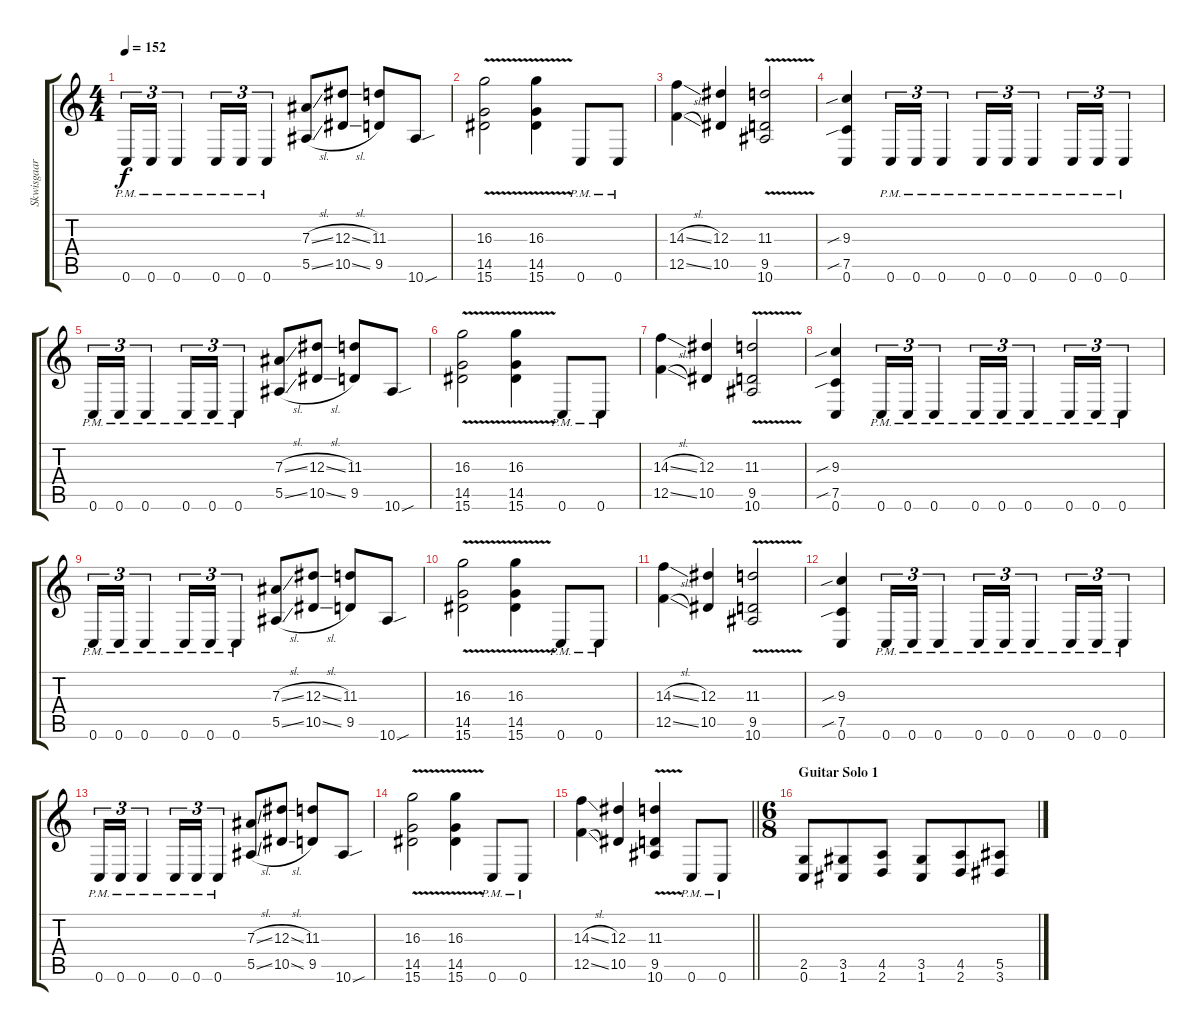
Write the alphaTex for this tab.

\track ("Skwisgaar Skwigelf (Lead Guitar 1)" "Skwisgaar ") {instrument distortionguitar}
\staff {score tabs}
\tuning (C4 G3 Eb3 Bb2 F2 C2) {hide}
\ts (4 4)
\tempo 152
\clef g2
\ks c
0.6{pm}.16{tu (3 2) dy f} 0.6{pm}.16{tu (3 2)} 0.6{pm}.4{tu (3 2)} 0.6{pm}.16{tu (3 2)} 0.6{pm}.16{tu (3 2)} 0.6{pm}.4{tu (3 2)} (7.3{sl} 5.5{sl}).8 (12.3{sl} 10.5{sl}).8 (11.3 9.5).8 10.6{sou}.8 |
(16.3{v} 14.5{v} 15.6{v}).2 (16.3{v} 14.5{v} 15.6{v}).4 0.6{pm}.8 0.6{pm}.8 |
(14.3{sl} 12.5{sl}).4 (12.3 10.5).4 (11.3{v} 9.5{v} 10.6{v}).2 |
(9.3{sib} 7.5{sib} 0.6).4 0.6{pm}.16{tu (3 2)} 0.6{pm}.16{tu (3 2)} 0.6{pm}.4{tu (3 2)} 0.6{pm}.16{tu (3 2)} 0.6{pm}.16{tu (3 2)} 0.6{pm}.4{tu (3 2)} 0.6{pm}.16{tu (3 2)} 0.6{pm}.16{tu (3 2)} 0.6{pm}.4{tu (3 2)} |
0.6{pm}.16{tu (3 2)} 0.6{pm}.16{tu (3 2)} 0.6{pm}.4{tu (3 2)} 0.6{pm}.16{tu (3 2)} 0.6{pm}.16{tu (3 2)} 0.6{pm}.4{tu (3 2)} (7.3{sl} 5.5{sl}).8 (12.3{sl} 10.5{sl}).8 (11.3 9.5).8 10.6{sou}.8 |
(16.3{v} 14.5{v} 15.6{v}).2 (16.3{v} 14.5{v} 15.6{v}).4 0.6{pm}.8 0.6{pm}.8 |
(14.3{sl} 12.5{sl}).4 (12.3 10.5).4 (11.3{v} 9.5{v} 10.6{v}).2 |
(9.3{sib} 7.5{sib} 0.6).4 0.6{pm}.16{tu (3 2)} 0.6{pm}.16{tu (3 2)} 0.6{pm}.4{tu (3 2)} 0.6{pm}.16{tu (3 2)} 0.6{pm}.16{tu (3 2)} 0.6{pm}.4{tu (3 2)} 0.6{pm}.16{tu (3 2)} 0.6{pm}.16{tu (3 2)} 0.6{pm}.4{tu (3 2)} |
0.6{pm}.16{tu (3 2)} 0.6{pm}.16{tu (3 2)} 0.6{pm}.4{tu (3 2)} 0.6{pm}.16{tu (3 2)} 0.6{pm}.16{tu (3 2)} 0.6{pm}.4{tu (3 2)} (7.3{sl} 5.5{sl}).8 (12.3{sl} 10.5{sl}).8 (11.3 9.5).8 10.6{sou}.8 |
(16.3{v} 14.5{v} 15.6{v}).2 (16.3{v} 14.5{v} 15.6{v}).4 0.6{pm}.8 0.6{pm}.8 |
(14.3{sl} 12.5{sl}).4 (12.3 10.5).4 (11.3{v} 9.5{v} 10.6{v}).2 |
(9.3{sib} 7.5{sib} 0.6).4 0.6{pm}.16{tu (3 2)} 0.6{pm}.16{tu (3 2)} 0.6{pm}.4{tu (3 2)} 0.6{pm}.16{tu (3 2)} 0.6{pm}.16{tu (3 2)} 0.6{pm}.4{tu (3 2)} 0.6{pm}.16{tu (3 2)} 0.6{pm}.16{tu (3 2)} 0.6{pm}.4{tu (3 2)} |
0.6{pm}.16{tu (3 2)} 0.6{pm}.16{tu (3 2)} 0.6{pm}.4{tu (3 2)} 0.6{pm}.16{tu (3 2)} 0.6{pm}.16{tu (3 2)} 0.6{pm}.4{tu (3 2)} (7.3{sl} 5.5{sl}).8 (12.3{sl} 10.5{sl}).8 (11.3 9.5).8 10.6{sou}.8 |
(16.3{v} 14.5{v} 15.6{v}).2 (16.3{v} 14.5{v} 15.6{v}).4 0.6{pm}.8 0.6{pm}.8 |
\barLineRight lightlight
(14.3{sl} 12.5{sl}).4 (12.3 10.5).4 (11.3{v} 9.5{v} 10.6{v}).4 0.6{pm}.8 0.6{pm}.8 |
\ts (6 8)
\section ("" "Guitar Solo 1")
(2.5 0.6).8{volume 13} (3.5 1.6).8 (4.5 2.6).8 (3.5 1.6).8 (4.5 2.6).8 (5.5 3.6).8
